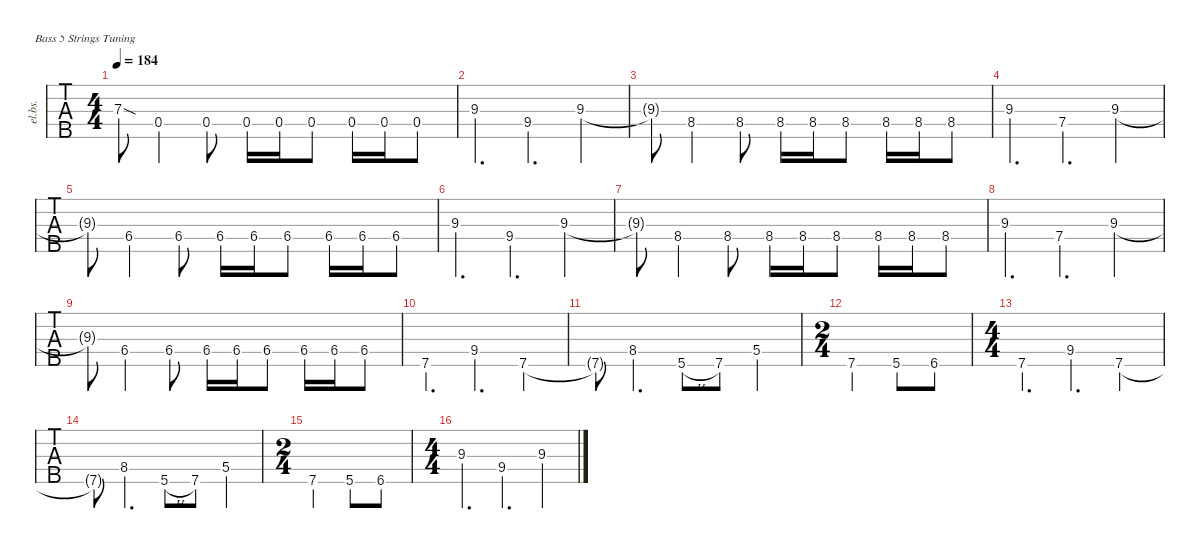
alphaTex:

\defaultSystemsLayout 4
\hideDynamics
\bracketExtendMode nobrackets
\otherSystemsTrackNameOrientation horizontal
\track ("Bass" "el.bs.") {defaultSystemsLayout 4 multiBarRest instrument electricbassfinger}
\staff {tabs}
\tuning (G2 D2 A1 E1 B0)
\ts (4 4)
\tempo 184
\clef f4
\ks c
7.3{sod t}.8{dy mf} 0.4{st}.4{dy f} 0.4{st}.8 0.4.16 0.4.16 0.4.8 0.4.16 0.4.16 0.4.8 |
9.3{acc #}.4{d} 9.4{acc #}.4{d} 9.3{acc #}.4 |
9.3{t acc #}.8{dy mf} 8.4.4{dy f} 8.4.8 8.4.16 8.4.16 8.4.8 8.4.16 8.4.16 8.4.8 |
9.3{acc #}.4{d} 7.4.4{d} 9.3{acc #}.4 |
9.3{t acc #}.8{dy mf} 6.4{acc #}.4{dy f} 6.4{acc #}.8 6.4{acc #}.16 6.4{acc #}.16 6.4{acc #}.8 6.4{acc #}.16 6.4{acc #}.16 6.4{acc #}.8 |
9.3{acc #}.4{d} 9.4{acc #}.4{d} 9.3{acc #}.4 |
9.3{t acc #}.8{dy mf} 8.4.4{dy f} 8.4.8 8.4.16 8.4.16 8.4.8 8.4.16 8.4.16 8.4.8 |
9.3{acc #}.4{d} 7.4.4{d} 9.3{acc #}.4 |
9.3{t acc #}.8{dy mf} 6.4{acc #}.4{dy f} 6.4{acc #}.8 6.4{acc #}.16 6.4{acc #}.16 6.4{acc #}.8 6.4{acc #}.16 6.4{acc #}.16 6.4{acc #}.8 |
7.5{acc #}.4{d} 9.4{acc #}.4{d} 7.5{acc #}.4 |
7.5{t acc #}.8{dy mf} 8.4.4{d dy f} 5.5{h}.8 7.5{acc #}.8 5.4.4 |
\ts (2 4)
\beaming (8 2 2 2 2)
7.5{acc #}.4 5.5.8 6.5.8 |
\ts (4 4)
\beaming (8 2 2 2 2)
7.5{acc #}.4{d} 9.4{acc #}.4{d} 7.5{acc #}.4 |
7.5{t acc #}.8{dy mf} 8.4.4{d dy f} 5.5{h}.8 7.5{acc #}.8 5.4.4 |
\ts (2 4)
\beaming (8 2 2 2 2)
7.5{acc #}.4 5.5.8 6.5.8 |
\ts (4 4)
\beaming (8 2 2 2 2)
9.3{acc #}.4{d} 9.4{acc #}.4{d} 9.3{acc #}.4
